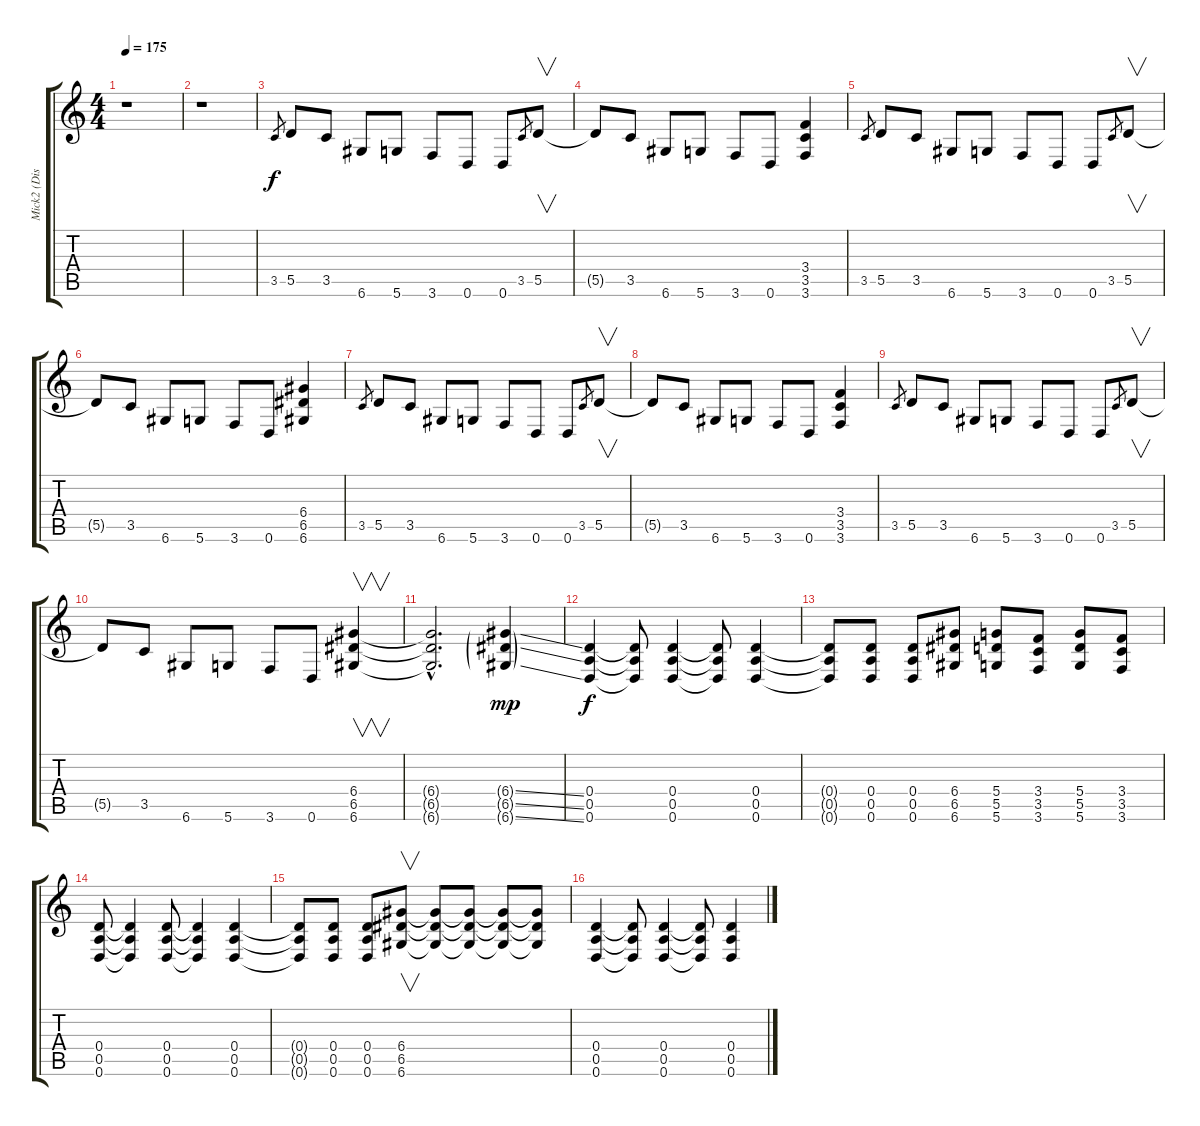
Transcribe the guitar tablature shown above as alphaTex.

\track ("Mick2 (Distortion Guitar)" "Mick2 (Dis") {instrument distortionguitar}
\staff {score tabs}
\tuning (E4 B3 G3 D3 A2 D2) {hide}
\ts (4 4)
\tempo 175
\clef g2
\ks c
r.1{dy f} |
r.1 |
3.5.8{gr} 5.5.8 3.5.8 6.6.8 5.6.8 3.6.8 0.6.8 0.6.8 3.5.8{gr} 5.5.8{v} |
5.5{t}.8 3.5.8 6.6.8 5.6.8 3.6.8 0.6.8 (3.4 3.5 3.6).4 |
3.5.8{gr} 5.5.8 3.5.8 6.6.8 5.6.8 3.6.8 0.6.8 0.6.8 3.5.8{gr} 5.5.8{v} |
5.5{t}.8 3.5.8 6.6.8 5.6.8 3.6.8 0.6.8 (6.4 6.5 6.6).4 |
3.5.8{gr} 5.5.8 3.5.8 6.6.8 5.6.8 3.6.8 0.6.8 0.6.8 3.5.8{gr} 5.5.8{v} |
5.5{t}.8 3.5.8 6.6.8 5.6.8 3.6.8 0.6.8 (3.4 3.5 3.6).4 |
3.5.8{gr} 5.5.8 3.5.8 6.6.8 5.6.8 3.6.8 0.6.8 0.6.8 3.5.8{gr} 5.5.8{v} |
5.5{t}.8 3.5.8 6.6.8 5.6.8 3.6.8 0.6.8 (6.4 6.5 6.6).4{v} |
(6.4{hac t} 6.5{hac t} 6.6{hac t}).2{d} (6.4{ss g} 6.5{ss g} 6.6{ss g}).4{dy mp} |
(0.4 0.5 0.6).4{dy f} (0.4{t} 0.5{t} 0.6{t}).8 (0.4 0.5 0.6).4 (0.4{t} 0.5{t} 0.6{t}).8 (0.4 0.5 0.6).4 |
(0.4{t} 0.5{t} 0.6{t}).8 (0.4 0.5 0.6).8 (0.4 0.5 0.6).8 (6.4 6.5 6.6).8 (5.4 5.5 5.6).8 (3.4 3.5 3.6).8 (5.4 5.5 5.6).8 (3.4 3.5 3.6).8 |
(0.4 0.5 0.6).8 (0.4{t} 0.5{t} 0.6{t}).4 (0.4 0.5 0.6).8 (0.4{t} 0.5{t} 0.6{t}).4 (0.4 0.5 0.6).4 |
(0.4{t} 0.5{t} 0.6{t}).8 (0.4 0.5 0.6).8 (0.4 0.5 0.6).8 (6.4 6.5 6.6).8{v} (6.4{t} 6.5{t} 6.6{t}).8 (6.4{t} 6.5{t} 6.6{t}).8 (6.4{t} 6.5{t} 6.6{t}).8 (6.4{t} 6.5{t} 6.6{t}).8 |
(0.4 0.5 0.6).4 (0.4{t} 0.5{t} 0.6{t}).8 (0.4 0.5 0.6).4 (0.4{t} 0.5{t} 0.6{t}).8 (0.4 0.5 0.6).4
